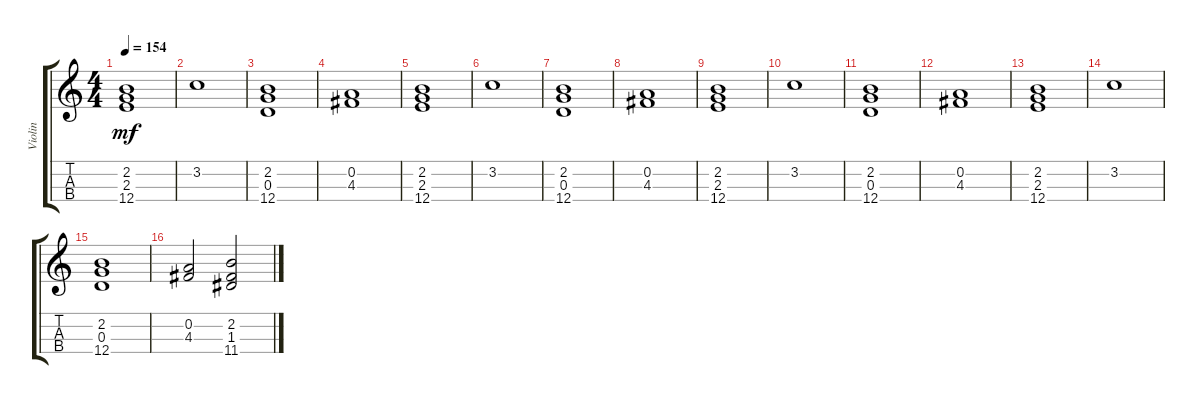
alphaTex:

\track ("Violin" "Violin") {instrument stringensemble1}
\staff {score tabs}
\tuning (E5 A4 D4 G3) {hide}
\ts (4 4)
\tempo 154
\clef g2
\ks c
(2.2 2.3 12.4).1{dy mf} |
3.2.1 |
(2.2 0.3 12.4).1 |
(0.2 4.3).1 |
(2.2 2.3 12.4).1 |
3.2.1 |
(2.2 0.3 12.4).1 |
(0.2 4.3).1 |
(2.2 2.3 12.4).1 |
3.2.1 |
(2.2 0.3 12.4).1 |
(0.2 4.3).1 |
(2.2 2.3 12.4).1 |
3.2.1 |
(2.2 0.3 12.4).1 |
(0.2 4.3).2 (2.2 1.3 11.4).2
